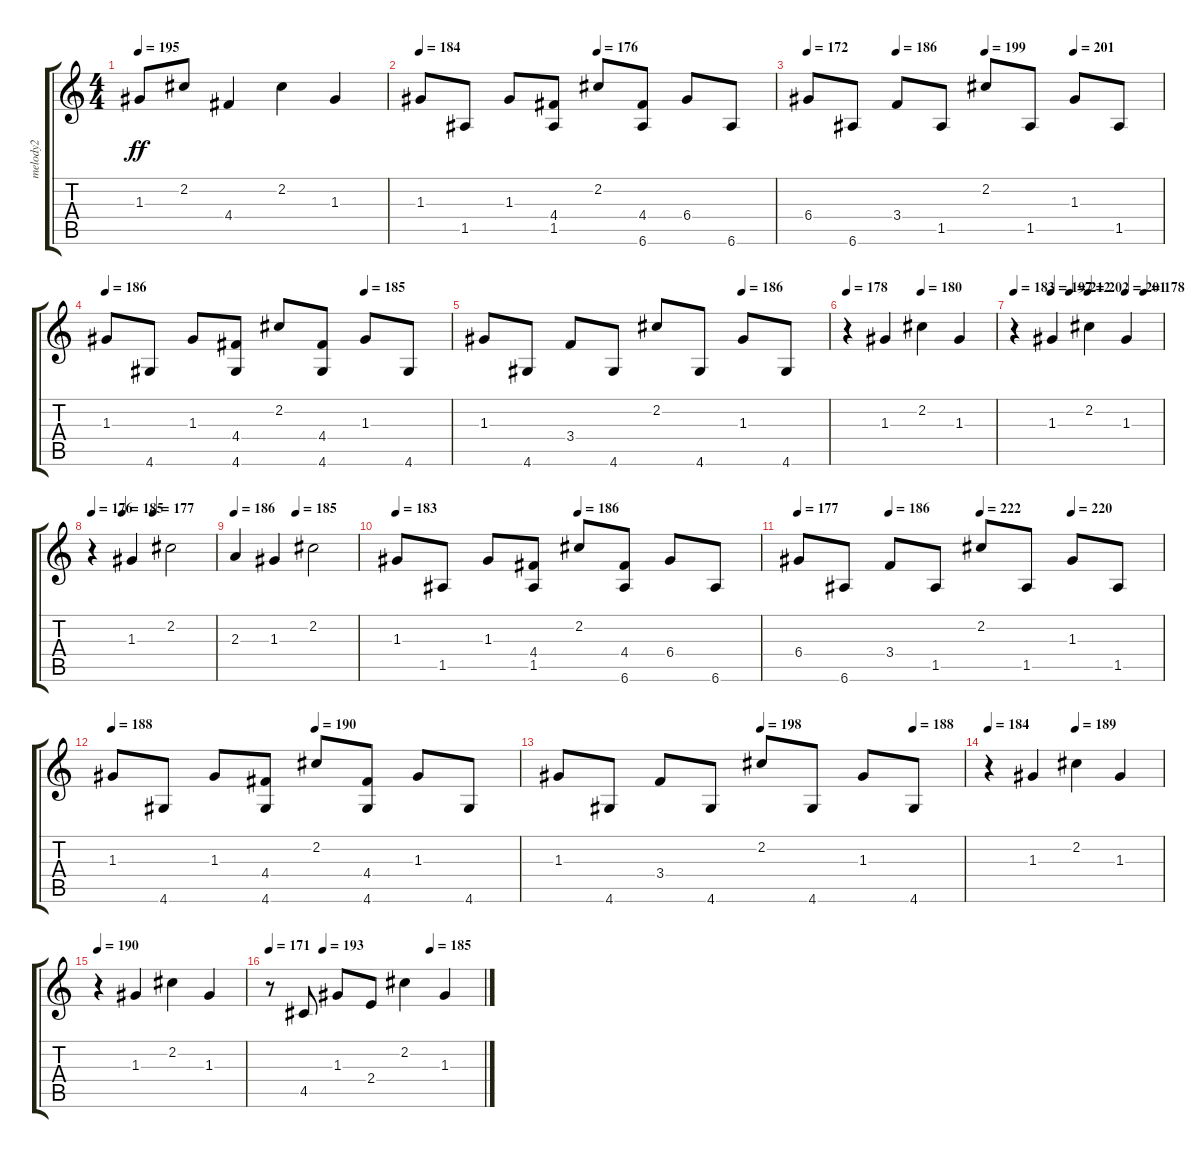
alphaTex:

\track ("melody2" "melody2") {instrument electricguitarclean}
\staff {score tabs}
\tuning (E4 B3 G3 D3 A2 E2) {hide}
\ts (4 4)
\tempo 195
\clef g2
\ks c
1.3.8{dy ff} 2.2.8 4.4.4 2.2.4 1.3.4 |
\tempo 184
\tempo (176 0.5)
1.3.8 1.5.8 1.3.8 (4.4 1.5).8 2.2.8 (4.4 6.6).8 6.4.8 6.6.8 |
\tempo 172
\tempo (186 0.25)
\tempo (199 0.5)
\tempo (201 0.75)
6.4.8 6.6.8 3.4.8 1.5.8 2.2.8 1.5.8 1.3.8 1.5.8 |
\tempo 186
\tempo (185 0.75)
1.3.8 4.6.8 1.3.8 (4.4 4.6).8 2.2.8 (4.4 4.6).8 1.3.8 4.6.8 |
\tempo (186 0.75)
1.3.8 4.6.8 3.4.8 4.6.8 2.2.8 4.6.8 1.3.8 4.6.8 |
\tempo 178
\tempo (180 0.5)
r.4 1.3.4 2.2.4 1.3.4 |
\tempo 183
\tempo (197 0.25)
\tempo (212 0.375)
\tempo (202 0.5)
\tempo (201 0.75)
\tempo (178 0.875)
r.4 1.3.4 2.2.4 1.3.4 |
\tempo 176
\tempo (185 0.25)
\tempo (177 0.5)
r.4 1.3.4 2.2.2 |
\tempo 186
\tempo (185 0.5)
2.3.4 1.3.4 2.2.2 |
\tempo 183
\tempo (186 0.5)
1.3.8 1.5.8 1.3.8 (4.4 1.5).8 2.2.8 (4.4 6.6).8 6.4.8 6.6.8 |
\tempo 177
\tempo (186 0.25)
\tempo (222 0.5)
\tempo (220 0.75)
6.4.8 6.6.8 3.4.8 1.5.8 2.2.8 1.5.8 1.3.8 1.5.8 |
\tempo 188
\tempo (190 0.5)
1.3.8 4.6.8 1.3.8 (4.4 4.6).8 2.2.8 (4.4 4.6).8 1.3.8 4.6.8 |
\tempo (198 0.5)
\tempo (188 0.875)
1.3.8 4.6.8 3.4.8 4.6.8 2.2.8 4.6.8 1.3.8 4.6.8 |
\tempo 184
\tempo (189 0.5)
r.4 1.3.4 2.2.4 1.3.4 |
\tempo 190
r.4 1.3.4 2.2.4 1.3.4 |
\tempo 171
\tempo (193 0.25)
\tempo (185 0.75)
r.8 4.5.8 1.3.8 2.4.8 2.2.4 1.3.4
